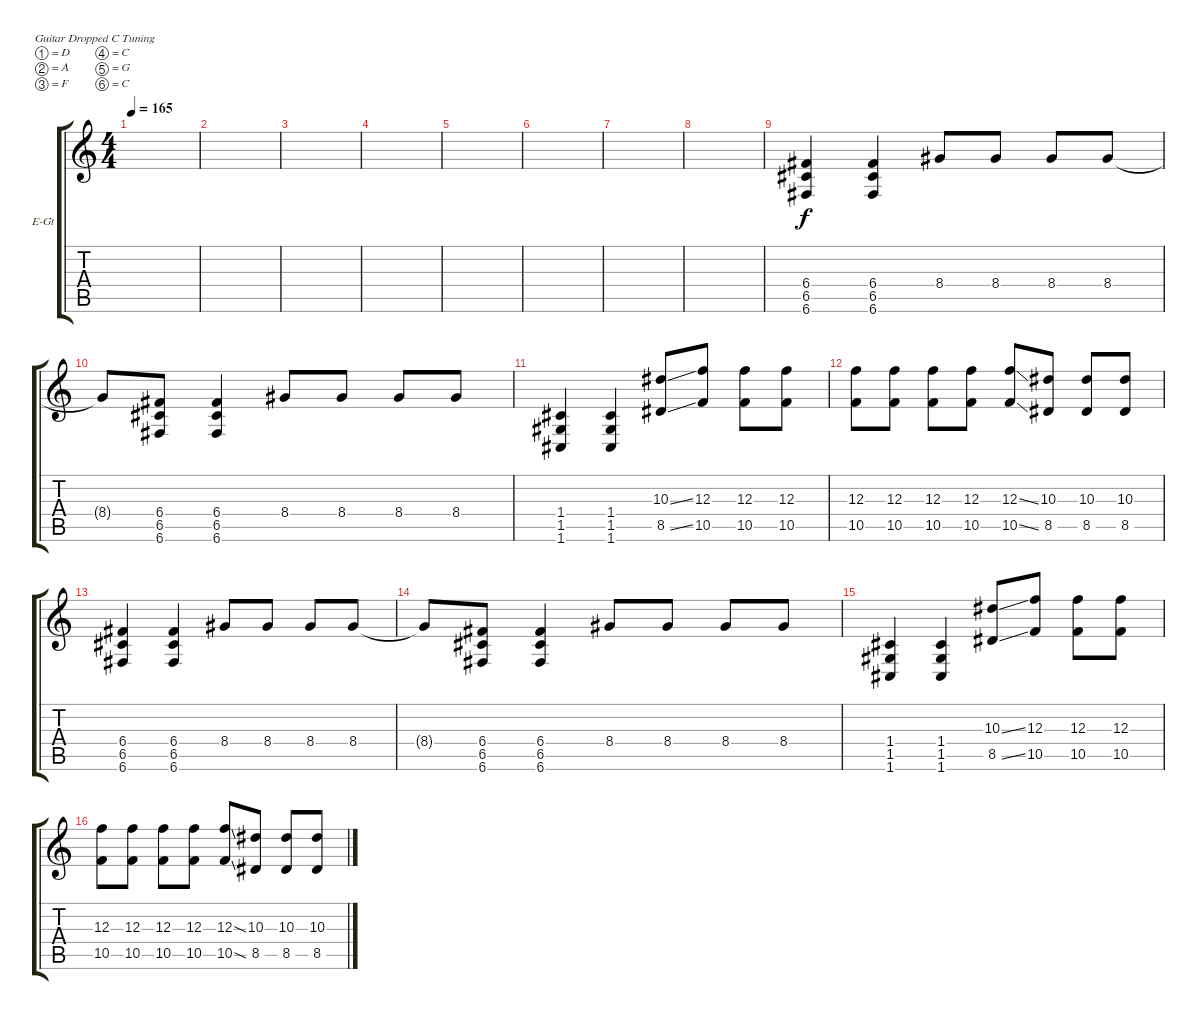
\defaultSystemsLayout 4
\bracketExtendMode groupsimilarinstruments
\firstSystemTrackNameOrientation horizontal
\otherSystemsTrackNameOrientation horizontal
\track ("Main Lead Left" "E-Gt") {instrument electricguitarclean}
\staff {score tabs}
\tuning (D4 A3 F3 C3 G2 C2)
\ts (4 4)
\tempo 165
\clef g2
\ks c
|
|
|
|
|
|
|
|
(6.6 6.5 6.4).4 (6.4 6.5 6.6).4 8.4.8 8.4.8 8.4.8 8.4.8 |
8.4{t}.8 (6.6 6.5 6.4).8 (6.4 6.5 6.6).4 8.4.8 8.4.8 8.4.8 8.4.8 |
(1.6 1.5 1.4).4 (1.6 1.5 1.4).4 (8.5{ss} 10.3{ss}).8 (10.5 12.3).8 (10.5 12.3).8 (10.5 12.3).8 |
(10.5 12.3).8 (10.5 12.3).8 (10.5 12.3).8 (10.5 12.3).8 (10.5{ss} 12.3{ss}).8 (8.5 10.3).8 (8.5 10.3).8 (8.5 10.3).8 |
(6.6 6.5 6.4).4 (6.4 6.5 6.6).4 8.4.8 8.4.8 8.4.8 8.4.8 |
8.4{t}.8 (6.6 6.5 6.4).8 (6.4 6.5 6.6).4 8.4.8 8.4.8 8.4.8 8.4.8 |
(1.6 1.5 1.4).4 (1.6 1.5 1.4).4 (8.5{ss} 10.3{ss}).8 (10.5 12.3).8 (10.5 12.3).8 (10.5 12.3).8 |
(10.5 12.3).8 (10.5 12.3).8 (10.5 12.3).8 (10.5 12.3).8 (10.5{ss} 12.3{ss}).8 (8.5 10.3).8 (8.5 10.3).8 (8.5 10.3).8
